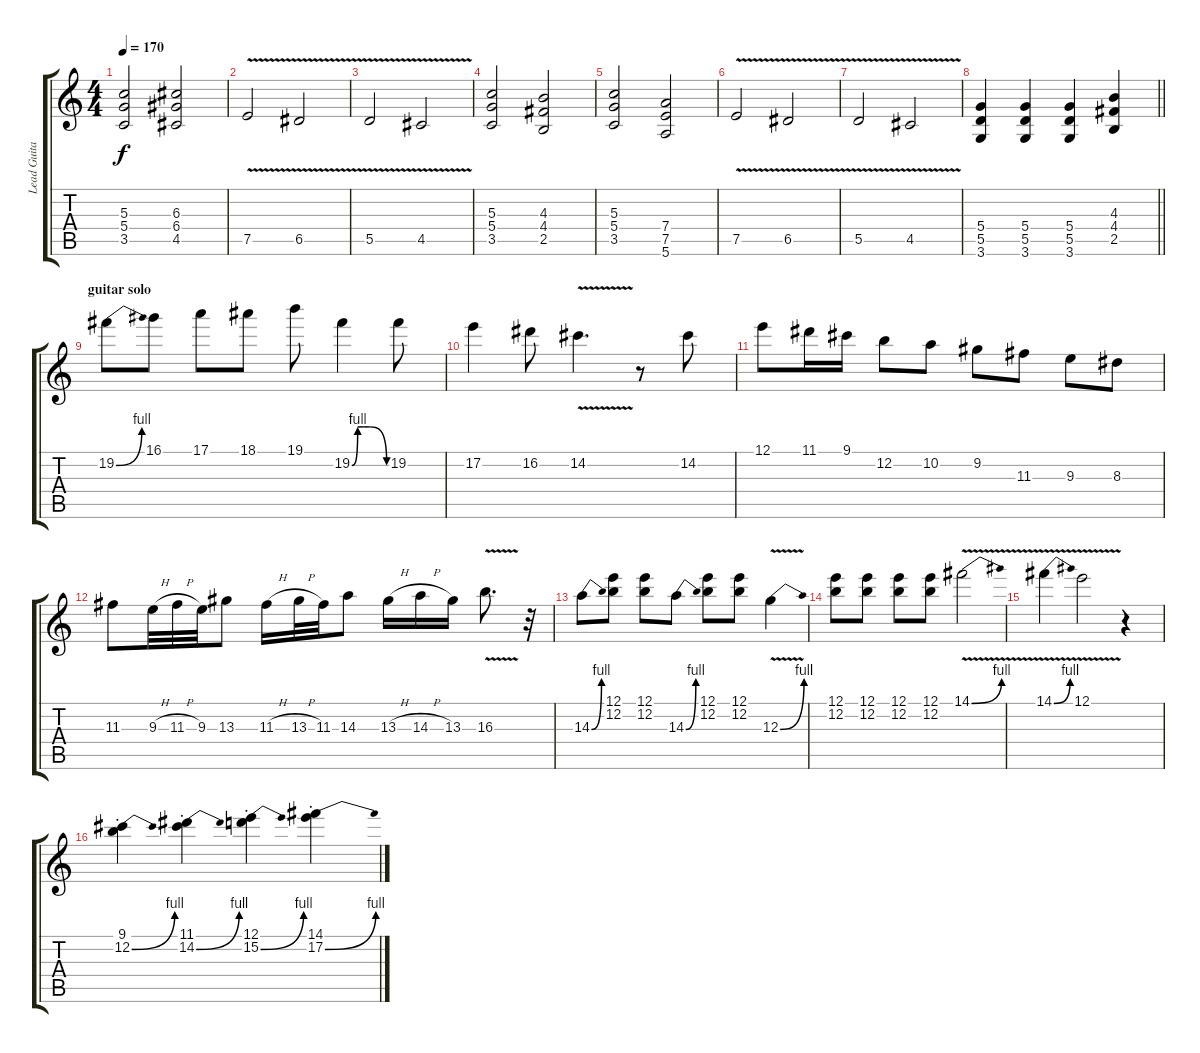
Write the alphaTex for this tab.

\track ("Lead Guitar" "Lead Guita") {instrument distortionguitar}
\staff {score tabs}
\tuning (E4 B3 G3 D3 A2 E2) {hide}
\ts (4 4)
\tempo 170
\clef g2
\ks c
(5.3 5.4 3.5).2{dy f} (6.3 6.4 4.5).2 |
7.5{v}.2 6.5{v}.2 |
5.5{v}.2 4.5{v}.2 |
(5.3 5.4 3.5).2 (4.3 4.4 2.5).2 |
(5.3 5.4 3.5).2 (7.4 7.5 5.6).2 |
7.5{v}.2 6.5{v}.2 |
5.5{v}.2 4.5{v}.2 |
\barLineRight lightlight
(5.4 5.5 3.6).4 (5.4 5.5 3.6).4 (5.4 5.5 3.6).4 (4.3 4.4 2.5).4 |
\section ("" "guitar solo")
19.2{be (bend 0 0 60 4)}.8 16.1.8 17.1.8 18.1.8 19.1.8 19.2{be (custom 0 0 10 4 20 4 30 4 60 0)}.4 19.2.8 |
17.2.4 16.2.8 14.2{v}.4{d} r.8 14.2.8 |
12.1.8 11.1.16 9.1.16 12.2.8 10.2.8 9.2.8 11.3.8 9.3.8 8.3.8 |
11.3.8 9.3{h}.32 11.3{h}.32 9.3.32 13.3.8 11.3{h}.16 13.3{h}.32 11.3.32 14.3.8 13.3{h}.16 14.3{h}.16 13.3.16 16.3{v}.8{d} r.32 |
14.3{be (bend 0 0 60 4)}.8 (12.1 12.2).8 (12.1 12.2).8 14.3{be (bend 0 0 60 4)}.8 (12.1 12.2).8 (12.1 12.2).8 12.3{be (bend 0 0 60 4) v}.4 |
(12.1 12.2).8 (12.1 12.2).8 (12.1 12.2).8 (12.1 12.2).8 14.1{be (bend 0 0 60 4) v}.2 |
14.1{be (bend 0 0 60 4) v}.4 12.1{v}.2 r.4 |
(9.1{st} 12.2{be (bend 0 0 60 4)}).4 (11.1{st} 14.2{be (bend 0 0 60 4)}).4 (12.1{st} 15.2{be (bend 0 0 60 4)}).4 (14.1{st} 17.2{be (bend 0 0 60 4)}).4
